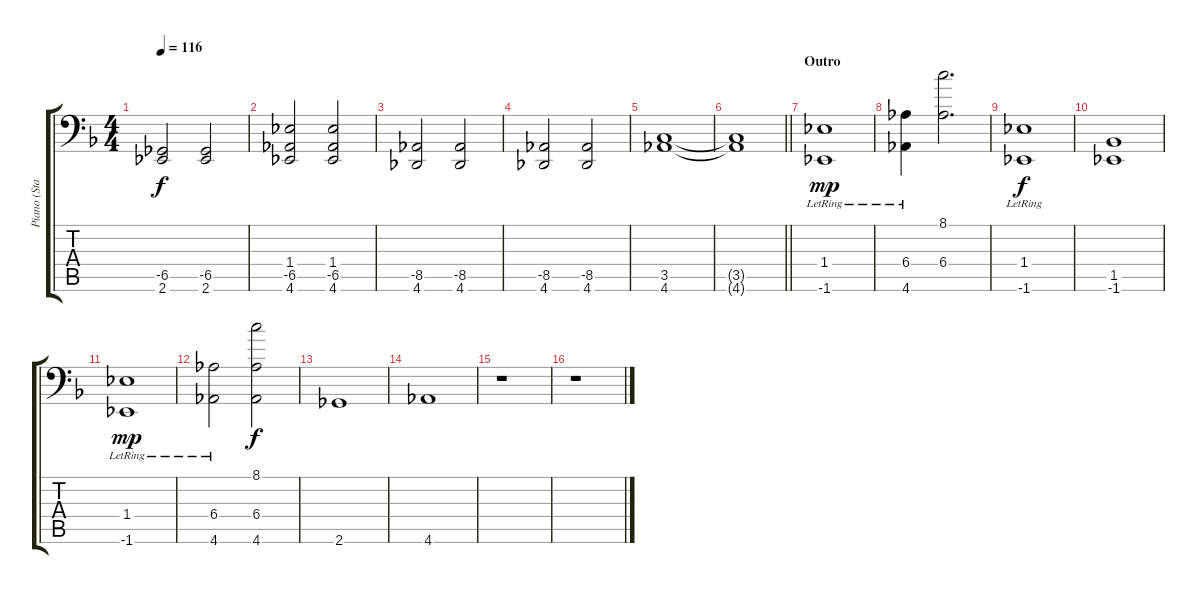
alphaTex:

\track ("Piano (Staff 2)" "Piano (Sta") {instrument acousticgrandpiano}
\staff {score tabs}
\tuning (E4 B3 G3 D3 A2 E2) {hide}
\ts (4 4)
\tempo 116
\clef f4
\ks dminor
(-6.5 2.6).2{dy f} (-6.5 2.6).2 |
(1.4 -6.5 4.6).2 (1.4 -6.5 4.6).2 |
(-8.5 4.6).2 (-8.5 4.6).2 |
(-8.5 4.6).2 (-8.5 4.6).2 |
(3.5 4.6).1 |
\barLineRight lightlight
(3.5{t} 4.6{t}).1 |
\section ("" "Outro")
(1.4 -1.6{lr}).1{dy mp} |
(6.4 4.6{lr}).4 (8.1 6.4).2{d} |
(1.4{lr} -1.6{lr}).1{dy f} |
(1.5 -1.6).1 |
(1.4 -1.6{lr}).1{dy mp} |
(6.4 4.6{lr}).2 (8.1 6.4 4.6).2{dy f} |
2.6.1 |
4.6.1 |
r.1 |
r.1
